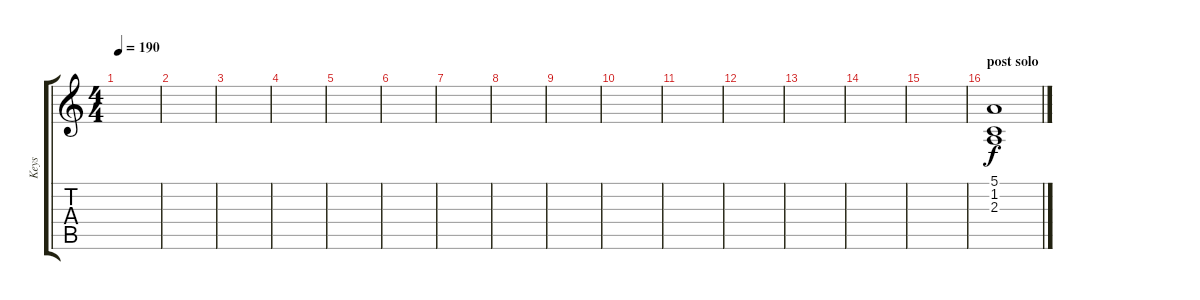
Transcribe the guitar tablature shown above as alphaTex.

\track ("Keys" "Keys") {instrument glockenspiel}
\staff {score tabs}
\tuning (E4 B3 G3 D3 A2 E2) {hide}
\ts (4 4)
\tempo 190
\clef g2
\ks c
|
|
|
|
|
|
|
|
|
|
|
|
|
|
|
\section ("" "post solo")
(5.1 1.2 2.3).1{instrument synthstrings1}
